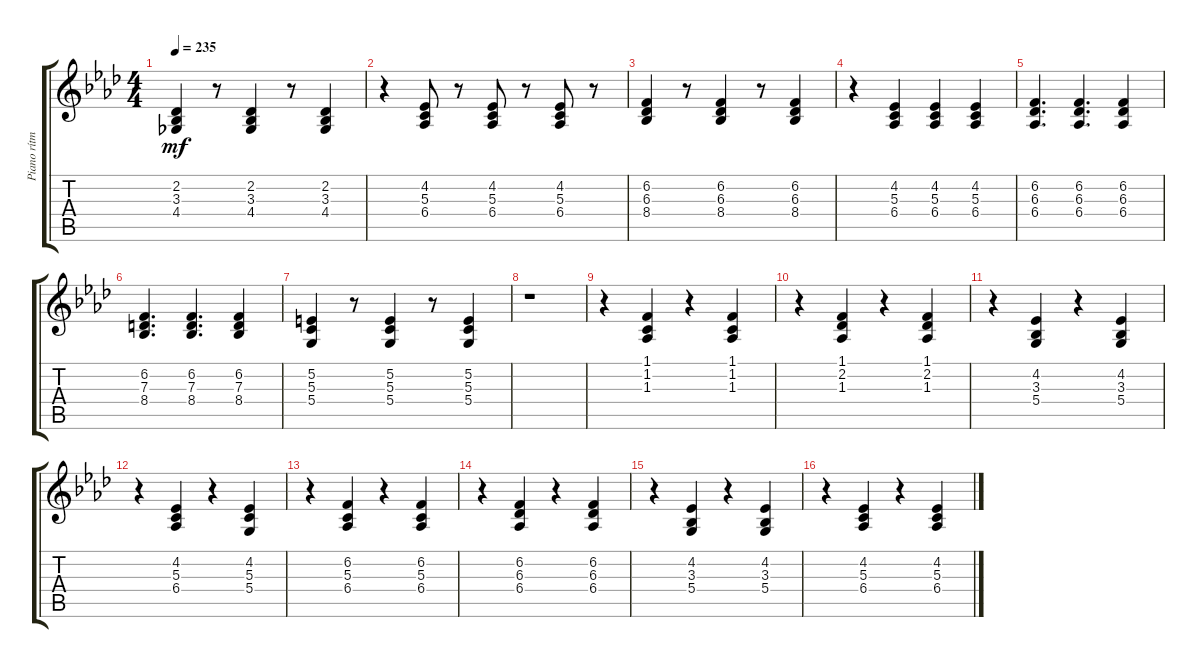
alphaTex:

\track ("Piano rítmico" "Piano rítm") {instrument acousticgrandpiano}
\staff {score tabs}
\tuning (E4 B3 G3 D3 A2 E2) {hide}
\ts (4 4)
\tempo 235
\clef g2
\ks ab
(2.2 3.3 4.4).4{dy mf} r.8 (2.2 3.3 4.4).4 r.8 (2.2 3.3 4.4).4 |
r.4 (4.2 5.3 6.4).8 r.8 (4.2 5.3 6.4).8 r.8 (4.2 5.3 6.4).8 r.8 |
(6.2 6.3 8.4).4 r.8 (6.2 6.3 8.4).4 r.8 (6.2 6.3 8.4).4 |
r.4 (4.2 5.3 6.4).4 (4.2 5.3 6.4).4 (4.2 5.3 6.4).4 |
(6.2 6.3 6.4).4{d} (6.2 6.3 6.4).4{d} (6.2 6.3 6.4).4 |
(6.2 7.3 8.4).4{d} (6.2 7.3 8.4).4{d} (6.2 7.3 8.4).4 |
(5.2 5.3 5.4).4 r.8 (5.2 5.3 5.4).4 r.8 (5.2 5.3 5.4).4 |
r.1 |
r.4 (1.1 1.2 1.3).4 r.4 (1.1 1.2 1.3).4 |
r.4 (1.1 2.2 1.3).4 r.4 (1.1 2.2 1.3).4 |
r.4 (4.2 3.3 5.4).4 r.4 (4.2 3.3 5.4).4 |
r.4 (4.2 5.3 6.4).4 r.4 (4.2 5.3 5.4).4 |
r.4 (6.2 5.3 6.4).4 r.4 (6.2 5.3 6.4).4 |
r.4 (6.2 6.3 6.4).4 r.4 (6.2 6.3 6.4).4 |
r.4 (4.2 3.3 5.4).4 r.4 (4.2 3.3 5.4).4 |
r.4 (4.2 5.3 6.4).4 r.4 (4.2 5.3 6.4).4
